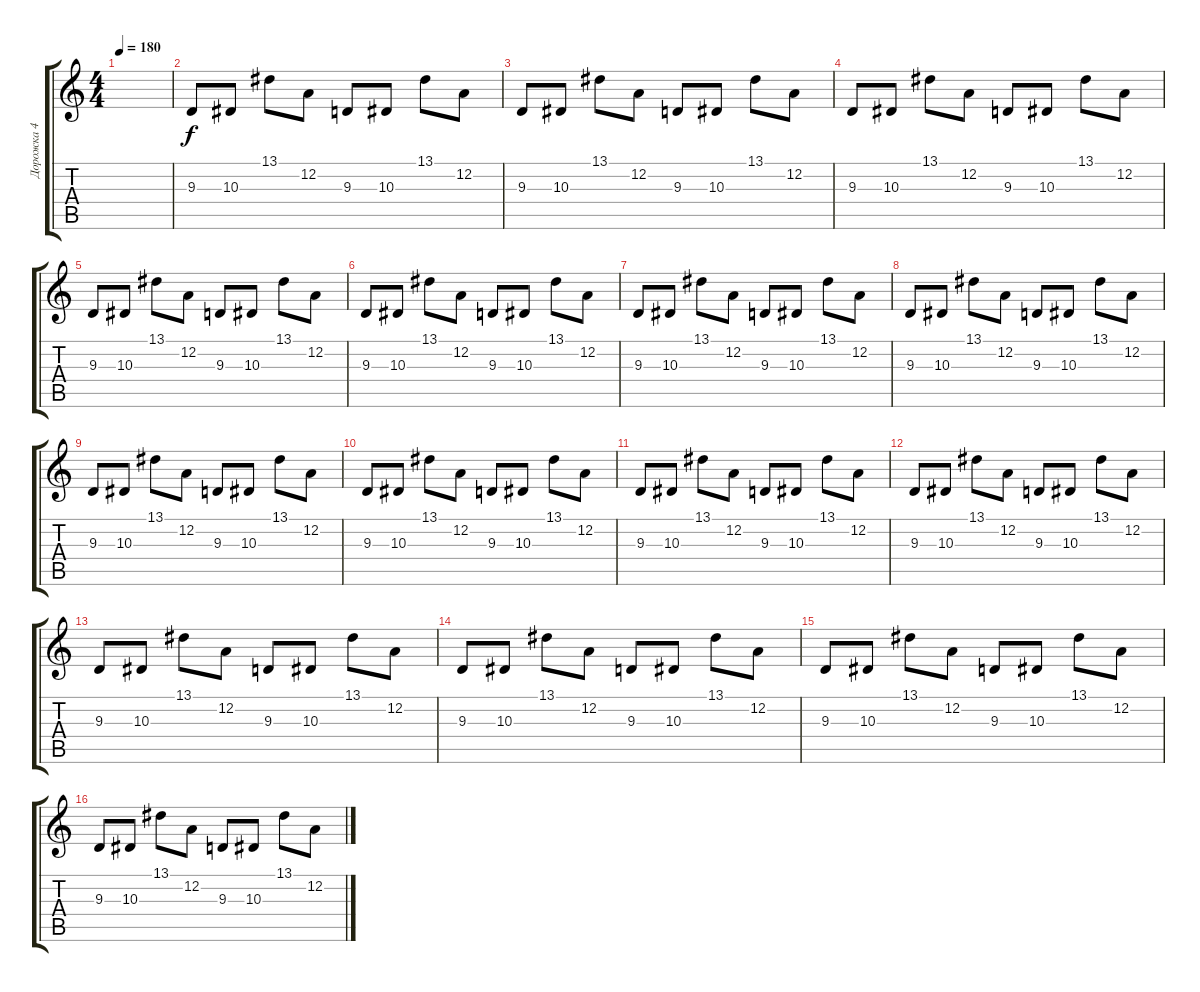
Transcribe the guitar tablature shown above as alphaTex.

\track ("Дорожка 4" "Дорожка 4") {instrument musicbox}
\staff {score tabs}
\tuning (D4 A3 F3 C3 G2 D2) {hide}
\ts (4 4)
\tempo 180
\clef g2
\ks c
|
9.3.8 10.3.8 13.1.8 12.2.8 9.3.8 10.3.8 13.1.8 12.2.8 |
9.3.8 10.3.8 13.1.8 12.2.8 9.3.8 10.3.8 13.1.8 12.2.8 |
9.3.8 10.3.8 13.1.8 12.2.8 9.3.8 10.3.8 13.1.8 12.2.8 |
9.3.8 10.3.8 13.1.8 12.2.8 9.3.8 10.3.8 13.1.8 12.2.8 |
9.3.8 10.3.8 13.1.8 12.2.8 9.3.8 10.3.8 13.1.8 12.2.8 |
9.3.8 10.3.8 13.1.8 12.2.8 9.3.8 10.3.8 13.1.8 12.2.8 |
9.3.8 10.3.8 13.1.8 12.2.8 9.3.8 10.3.8 13.1.8 12.2.8 |
9.3.8 10.3.8 13.1.8 12.2.8 9.3.8 10.3.8 13.1.8 12.2.8 |
9.3.8 10.3.8 13.1.8 12.2.8 9.3.8 10.3.8 13.1.8 12.2.8 |
9.3.8 10.3.8 13.1.8 12.2.8 9.3.8 10.3.8 13.1.8 12.2.8 |
9.3.8 10.3.8 13.1.8 12.2.8 9.3.8 10.3.8 13.1.8 12.2.8 |
9.3.8 10.3.8 13.1.8 12.2.8 9.3.8 10.3.8 13.1.8 12.2.8 |
9.3.8 10.3.8 13.1.8 12.2.8 9.3.8 10.3.8 13.1.8 12.2.8 |
9.3.8 10.3.8 13.1.8 12.2.8 9.3.8 10.3.8 13.1.8 12.2.8 |
9.3.8 10.3.8 13.1.8 12.2.8 9.3.8 10.3.8 13.1.8 12.2.8
